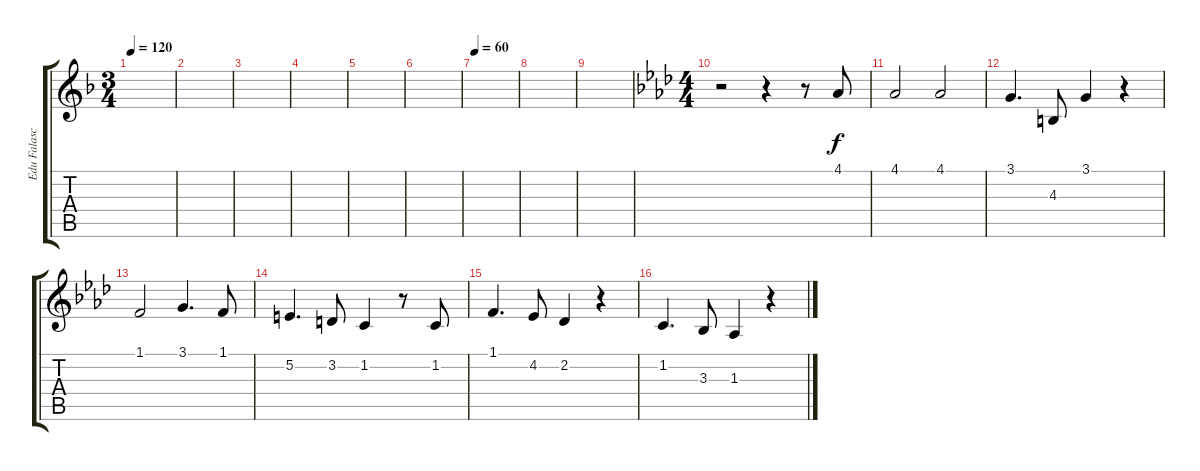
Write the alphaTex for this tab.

\track ("Edu Falaschi" "Edu Falasc") {instrument choiraahs}
\staff {score tabs}
\tuning (E4 B3 G3 D3 A2 E2) {hide}
\ts (3 4)
\tempo 120
\clef g2
\ks f
|
|
|
|
|
|
\tempo 60
|
|
|
\ts (4 4)
\ks ab
r.2 r.4 r.8 4.1.8 |
4.1.2 4.1.2 |
3.1.4{d} 4.3.8 3.1.4 r.4 |
1.1.2 3.1.4{d} 1.1.8 |
5.2.4{d} 3.2.8 1.2.4 r.8 1.2.8 |
1.1.4{d} 4.2.8 2.2.4 r.4 |
1.2.4{d} 3.3.8 1.3.4 r.4
